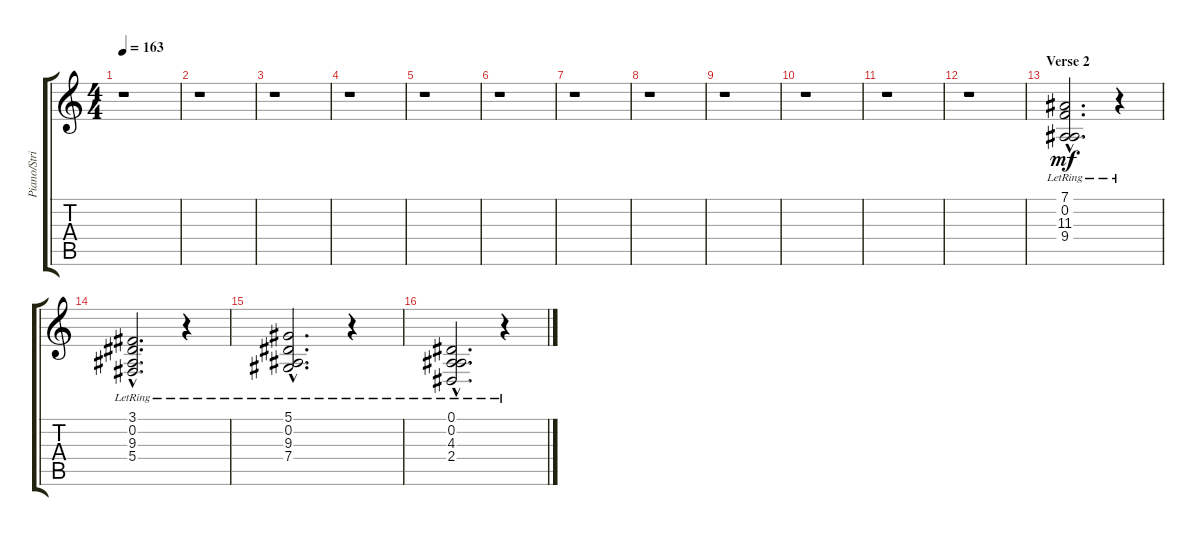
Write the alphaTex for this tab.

\track ("Piano/Strings" "Piano/Stri") {instrument acousticgrandpiano}
\staff {score tabs}
\tuning (Eb4 Bb3 Gb3 Db3 Ab2 Eb2) {hide}
\ts (4 4)
\tempo 163
\clef g2
\ks c
r.1{dy mf} |
r.1 |
r.1 |
r.1 |
r.1 |
r.1 |
r.1 |
r.1 |
r.1 |
r.1 |
r.1 |
r.1 |
\section ("" "Verse 2")
(7.1{hac} 0.2{hac lr} 11.3{hac lr} 9.4{hac lr}).2{d} r.4 |
(3.1{hac} 0.2{hac lr} 9.3{hac lr} 5.4{hac lr}).2{d} r.4 |
(5.1{hac lr} 0.2{hac lr} 9.3{hac lr} 7.4{hac}).2{d} r.4 |
(0.1{hac lr} 0.2{hac lr} 4.3{hac lr} 2.4{hac}).2{d} r.4
